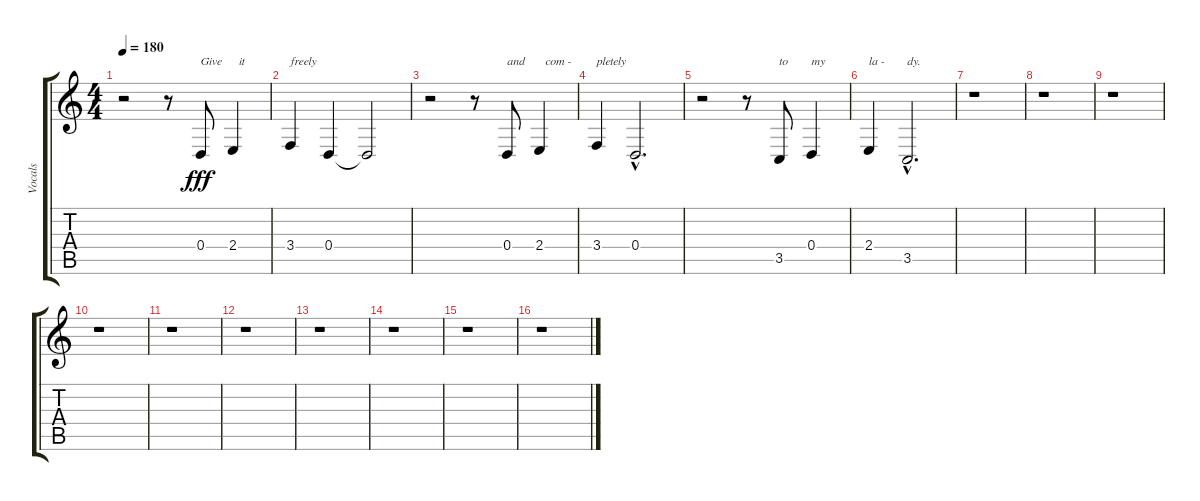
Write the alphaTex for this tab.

\track ("Vocals" "Vocals") {instrument baritonesax}
\staff {score tabs}
\tuning (E4 B3 G3 D3 A2 E2) {hide}
\ts (4 4)
\tempo 180
\clef g2
\ks c
r.2{dy fff} r.8 0.4.8{txt "Give"} 2.4.4{txt "  it"} |
3.4.4{txt "freely"} 0.4.4 0.4{t}.2 |
r.2 r.8 0.4.8{txt "and"} 2.4.4{txt "  com -"} |
3.4.4{txt "pletely"} 0.4{hac}.2{d} |
r.2 r.8 3.5.8{txt "to"} 0.4.4{txt "my"} |
2.4.4{txt "la -"} 3.5{hac}.2{d txt "dy."} |
r.1 |
r.1 |
r.1 |
r.1 |
r.1 |
r.1 |
r.1 |
r.1 |
r.1 |
r.1
